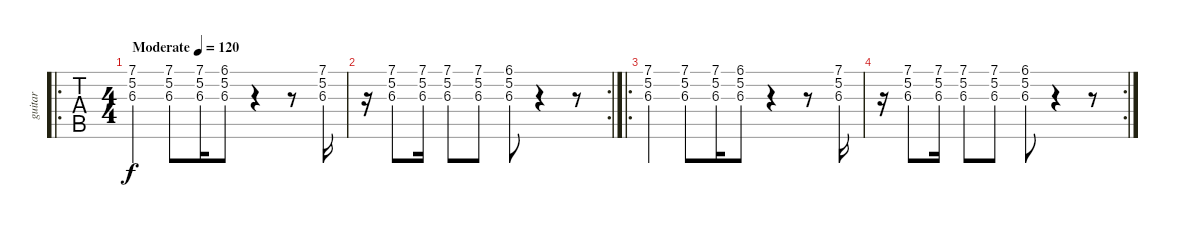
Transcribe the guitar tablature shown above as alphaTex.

\track ("guitar" "guitar") {instrument electricguitarjazz}
\staff {tabs}
\tuning (E4 B3 G3 D3 A2 E2) {hide}
\ro
\ts (4 4)
\tempo (120 "Moderate")
\clef g2
\ks c
(7.1{st} 5.2{st} 6.3{st}).4{dy f instrument electricguitarjazz} (7.1 5.2 6.3).8 (7.1 5.2 6.3).16 (6.1 5.2 6.3).8 r.4 r.8 (7.1 5.2 6.3).16 |
\rc 2
r.16 (7.1 5.2 6.3).8 (7.1 5.2 6.3).16 (7.1 5.2 6.3).8 (7.1 5.2 6.3).8 (6.1 5.2 6.3).8 r.4 r.8 |
\ro
(7.1{st} 5.2{st} 6.3{st}).4 (7.1 5.2 6.3).8 (7.1 5.2 6.3).16 (6.1 5.2 6.3).8 r.4 r.8 (7.1 5.2 6.3).16 |
\rc 2
r.16 (7.1 5.2 6.3).8 (7.1 5.2 6.3).16 (7.1 5.2 6.3).8 (7.1 5.2 6.3).8 (6.1 5.2 6.3).8 r.4 r.8
